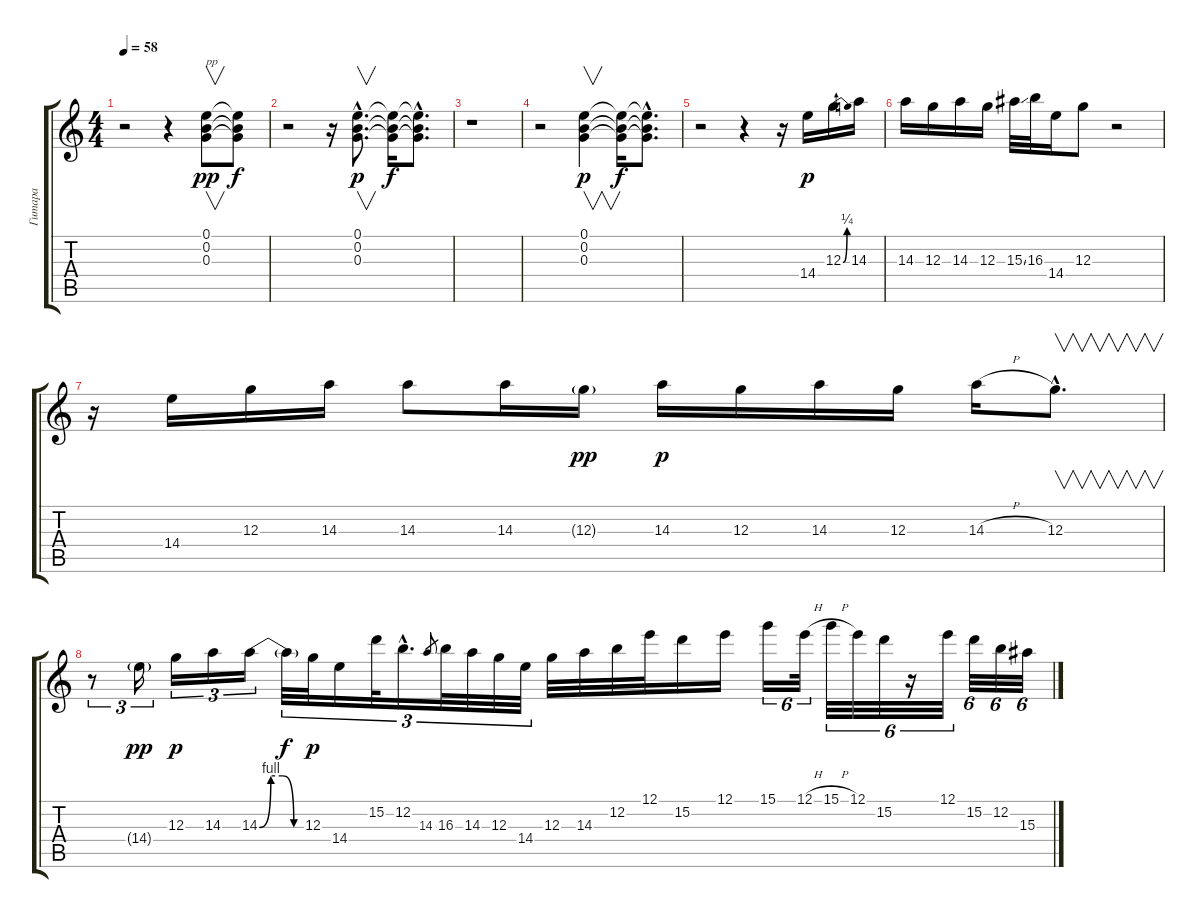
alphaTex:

\track ("Гитара" "Гитара") {instrument electricguitarjazz}
\staff {score tabs}
\tuning (E4 B3 G3 D3 A2 E2) {hide}
\ts (4 4)
\tempo 58
\clef g2
\ks c
r.2{dy f} r.4 (0.1 0.2 0.3).8{v txt "pp" dy pp} (0.1{t} 0.2{t} 0.3{t}).8{dy f} |
r.2 r.16 (0.1{hac} 0.2{hac} 0.3{hac}).8{v d dy p} (0.1{t} 0.2{t} 0.3{t}).16{dy f} (0.1{hac t} 0.2{hac t} 0.3{hac t}).8{d} |
r.1 |
r.2 (0.1 0.2 0.3).4{v dy p} (0.1{t} 0.2{t} 0.3{t}).16{dy f} (0.1{hac t} 0.2{hac t} 0.3{hac t}).8{d} |
r.2{instrument electricguitarjazz} r.4 r.16 14.4.16{dy p} 12.3{be (bend 0 0 60 1)}.16 14.3.16 |
14.3.16 12.3.16 14.3.16 12.3.16 15.3{ss}.32 16.3.32 14.4.16 12.3.8 r.2 |
r.16 14.4.16 12.3.16 14.3.16 14.3.8 14.3.16 12.3{g}.16{dy pp} 14.3.16{dy p} 12.3.16 14.3.16 12.3.16 14.3{h}.16 12.3{hac}.8{v d} |
r.8{tu (3 2)} 14.4{g}.16{tu (3 2) dy pp} 12.3.16{tu (3 2) dy p} 14.3.16{tu (3 2)} 14.3{be (custom 0 0 15 4 30 4 45 0 60 0)}.16{tu (3 2)} 14.3{t}.32{tu (3 2) dy f} 12.3.32{tu (3 2) dy p} 14.4.16{tu (3 2)} 15.2.32{tu (3 2)} 12.2{hac}.16{d tu (3 2)} 14.3.8{gr} 16.3.32{tu (3 2)} 14.3.32{tu (3 2)} 12.3.32{tu (3 2)} 14.4.32{tu (3 2)} 12.3.32 14.3.32 12.2.32 12.1.32 15.2.16 12.1.16 15.1.16{tu (6 4)} 12.1{h}.32{tu (6 4)} 15.1{h}.32{tu (6 4)} 12.1.32{tu (6 4)} 15.2.32{tu (6 4)} r.16{tu (6 4)} 12.1.32{tu (6 4)} 15.2.32{tu (6 4)} 12.2.32{tu (6 4)} 15.3{h}.32{tu (6 4)}
